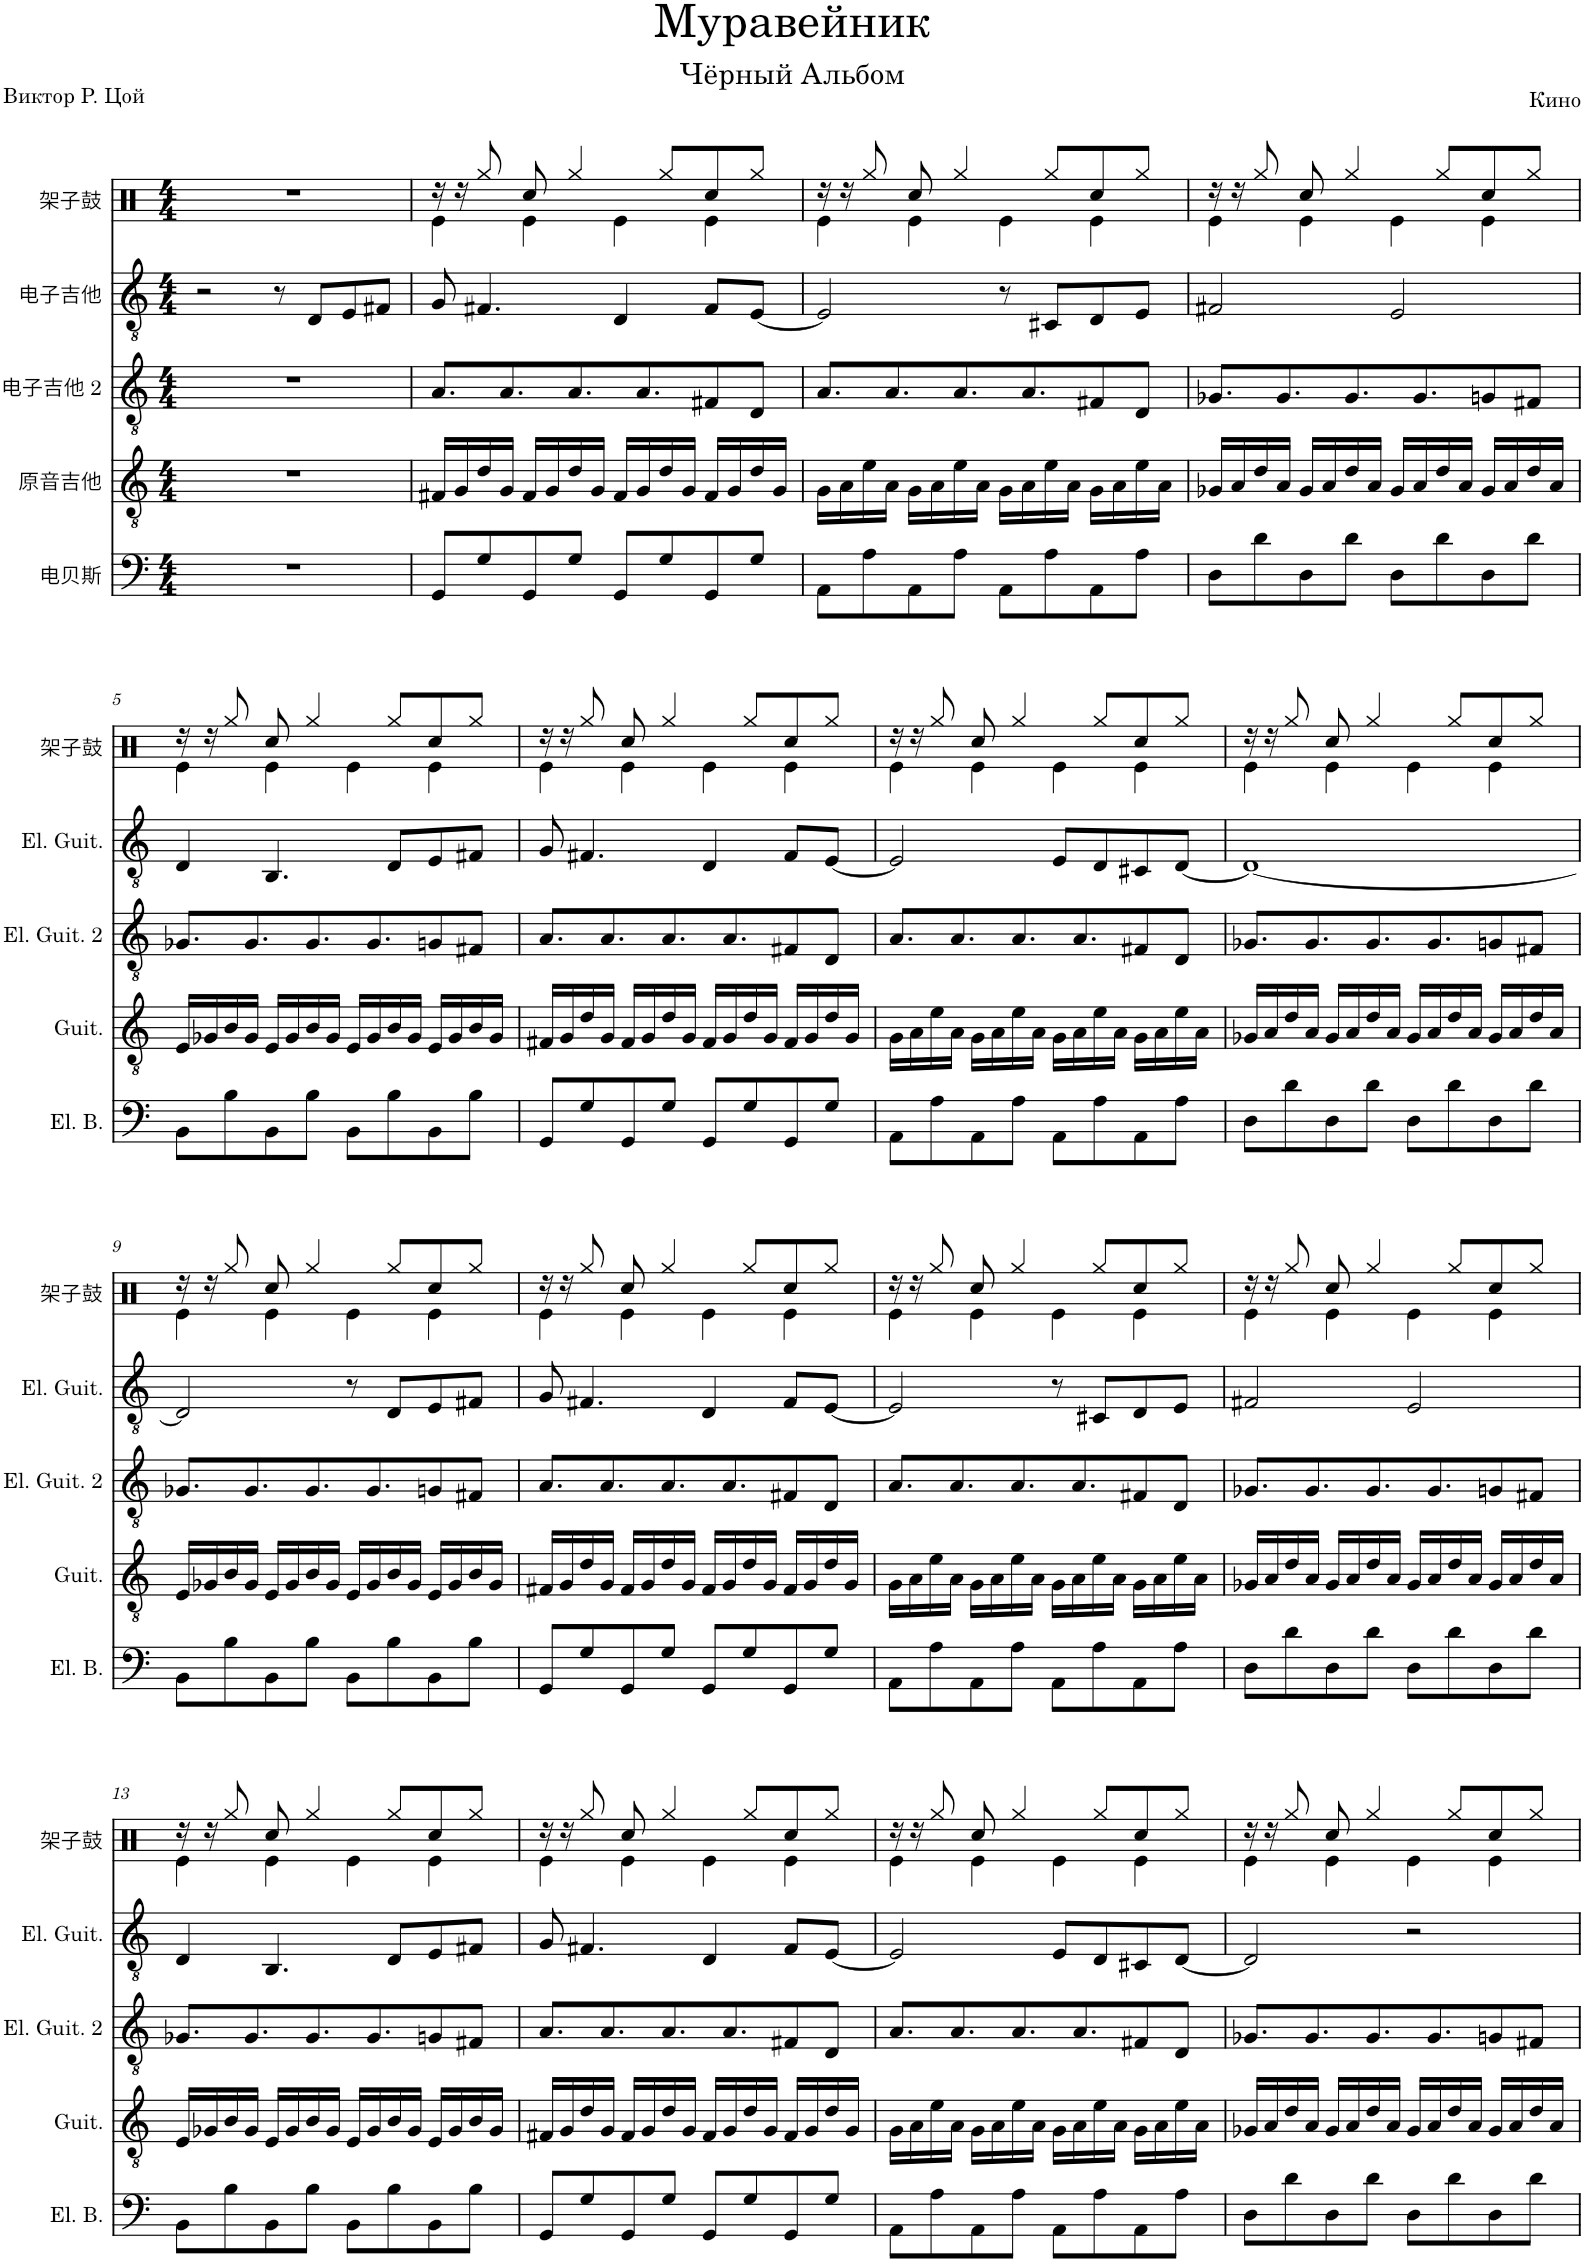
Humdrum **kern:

**kern	**kern	**kern	**kern	**kern	**kern	**kern	**kern	**kern
*part5	*part5	*part4	*part4	*part3	*part3	*part2	*part2	*part1
*staff9	*staff8	*staff7	*staff6	*staff5	*staff4	*staff3	*staff2	*staff1
*I"电贝斯	*	*I"原音吉他	*	*I"电子吉他 2	*	*I"电子吉他	*	*I"架子鼓
*stria4	*	*stria6	*	*stria6	*	*stria6	*	*
*	*clefF4	*	*clefGv2	*	*clefGv2	*	*clefGv2	*clefX
*Trd7c12	*Trd7c12	*	*	*	*	*	*	*
*k[]	*k[]	*k[]	*k[]	*k[]	*k[]	*k[]	*k[]	*k[]
*M4/4	*M4/4	*M4/4	*M4/4	*M4/4	*M4/4	*M4/4	*M4/4	*M4/4
=1	=1	=1	=1	=1	=1	=1	=1	=1
1r	1r	1r	1r	1r	1r	2r	2r	1r
.	.	.	.	.	.	8r	8r	.
.	.	.	.	.	.	8D	8D/L	.
.	.	.	.	.	.	8E\L	8E/	.
.	.	.	.	.	.	8F#\J	8F#X/J	.
=2	=2	=2	=2	=2	=2	=2	=2	=2
*	*	*	*	*	*	*	*	*^
8GG\L	8GG/L	16F#\LL	16F#X/LL	8.A\L	8.A/L	8G	8G/	16r	4Re\
.	.	16G\J	16G/	.	.	.	.	16r	.
8G\J	8G/	16d\L	16d/	.	.	4.F#	4.F#X/	8Rgg/	.
.	.	16G\JJ	16G/JJ	8.A\J	8.A/	.	.	.	.
8GG\L	8GG/	16F#\LL	16F#/LL	.	.	.	.	8Rcc/	4Re\
.	.	16G\J	16G/	.	.	.	.	.	.
8G\J	8G/J	16d\L	16d/	8.A\L	8.A/	.	.	4Rgg/	.
.	.	16G\JJ	16G/JJ	.	.	.	.	.	.
8GG\L	8GG/L	16F#\LL	16F#/LL	.	.	4D	4D/	.	4Re\
.	.	16G\J	16G/	8.A\J	8.A/	.	.	.	.
8G\J	8G/	16d\L	16d/	.	.	.	.	8Rgg/L	.
.	.	16G\JJ	16G/JJ	.	.	.	.	.	.
8GG\L	8GG/	16F#\LL	16F#/LL	8F#X\L	8F#X/	8F#\L	8F#/L	8Rcc/	4Re\
.	.	16G\J	16G/	.	.	.	.	.	.
8G\J	8G/J	16d\L	16d/	8D\J	8D/J	[8E\J	[8E/J	8Rgg/J	.
.	.	16G\JJ	16G/JJ	.	.	.	.	.	.
=3	=3	=3	=3	=3	=3	=3	=3	=3	=3
8AA\L	8AA\L	16G\LL	16G\LL	8.A\L	8.A/L	2E]	2E/]	16r	4Re\
.	.	16A\J	16A\	.	.	.	.	16r	.
8A\J	8A\	16e\L	16e\	.	.	.	.	8Rgg/	.
.	.	16A\JJ	16A\JJ	8.A\J	8.A/	.	.	.	.
8AA\L	8AA\	16G\LL	16G\LL	.	.	.	.	8Rcc/	4Re\
.	.	16A\J	16A\	.	.	.	.	.	.
8A\J	8A\J	16e\L	16e\	8.A\L	8.A/	.	.	4Rgg/	.
.	.	16A\JJ	16A\JJ	.	.	.	.	.	.
8AA\L	8AA\L	16G\LL	16G\LL	.	.	8r	8r	.	4Re\
.	.	16A\J	16A\	8.A\J	8.A/	.	.	.	.
8A\J	8A\	16e\L	16e\	.	.	8C#	8C#X/L	8Rgg/L	.
.	.	16A\JJ	16A\JJ	.	.	.	.	.	.
8AA\L	8AA\	16G\LL	16G\LL	8F#X\L	8F#X/	8D\L	8D/	8Rcc/	4Re\
.	.	16A\J	16A\	.	.	.	.	.	.
8A\J	8A\J	16e\L	16e\	8D\J	8D/J	8E\J	8E/J	8Rgg/J	.
.	.	16A\JJ	16A\JJ	.	.	.	.	.	.
=4	=4	=4	=4	=4	=4	=4	=4	=4	=4
8D\L	8D\L	16G-\LL	16G-X/LL	8.G-\L	8.G-X/L	2F#	2F#X/	16r	4Re\
.	.	16A\J	16A/	.	.	.	.	16r	.
8d\J	8d\	16d\L	16d/	.	.	.	.	8Rgg/	.
.	.	16A\JJ	16A/JJ	8.G-\J	8.G-/	.	.	.	.
8D\L	8D\	16G-\LL	16G-/LL	.	.	.	.	8Rcc/	4Re\
.	.	16A\J	16A/	.	.	.	.	.	.
8d\J	8d\J	16d\L	16d/	8.G-\L	8.G-/	.	.	4Rgg/	.
.	.	16A\JJ	16A/JJ	.	.	.	.	.	.
8D\L	8D\L	16G-\LL	16G-/LL	.	.	2E	2E/	.	4Re\
.	.	16A\J	16A/	8.G-\J	8.G-/	.	.	.	.
8d\J	8d\	16d\L	16d/	.	.	.	.	8Rgg/L	.
.	.	16A\JJ	16A/JJ	.	.	.	.	.	.
8D\L	8D\	16G-\LL	16G-/LL	8G\L	8Gn/	.	.	8Rcc/	4Re\
.	.	16A\J	16A/	.	.	.	.	.	.
8d\J	8d\J	16d\L	16d/	8F#\J	8F#X/J	.	.	8Rgg/J	.
.	.	16A\JJ	16A/JJ	.	.	.	.	.	.
!!LO:LB:g=z	!!
=5	=5	=5	=5	=5	=5	=5	=5	=5	=5
8BB\L	8BB\L	16E\LL	16E/LL	8.G-\L	8.G-X/L	4D	4D/	16r	4Re\
.	.	16G-\J	16G-X/	.	.	.	.	16r	.
8B\J	8B\	16B\L	16B/	.	.	.	.	8Rgg/	.
.	.	16G-\JJ	16G-/JJ	8.G-\J	8.G-/	.	.	.	.
8BB\L	8BB\	16E\LL	16E/LL	.	.	4.BB	4.BB/	8Rcc/	4Re\
.	.	16G-\J	16G-/	.	.	.	.	.	.
8B\J	8B\J	16B\L	16B/	8.G-\L	8.G-/	.	.	4Rgg/	.
.	.	16G-\JJ	16G-/JJ	.	.	.	.	.	.
8BB\L	8BB\L	16E\LL	16E/LL	.	.	.	.	.	4Re\
.	.	16G-\J	16G-/	8.G-\J	8.G-/	.	.	.	.
8B\J	8B\	16B\L	16B/	.	.	8D	8D/L	8Rgg/L	.
.	.	16G-\JJ	16G-/JJ	.	.	.	.	.	.
8BB\L	8BB\	16E\LL	16E/LL	8G\L	8Gn/	8E\L	8E/	8Rcc/	4Re\
.	.	16G-\J	16G-/	.	.	.	.	.	.
8B\J	8B\J	16B\L	16B/	8F#\J	8F#X/J	8F#\J	8F#X/J	8Rgg/J	.
.	.	16G-\JJ	16G-/JJ	.	.	.	.	.	.
=6	=6	=6	=6	=6	=6	=6	=6	=6	=6
8GG\L	8GG/L	16F#\LL	16F#X/LL	8.A\L	8.A/L	8G	8G/	16r	4Re\
.	.	16G\J	16G/	.	.	.	.	16r	.
8G\J	8G/	16d\L	16d/	.	.	4.F#	4.F#X/	8Rgg/	.
.	.	16G\JJ	16G/JJ	8.A\J	8.A/	.	.	.	.
8GG\L	8GG/	16F#\LL	16F#/LL	.	.	.	.	8Rcc/	4Re\
.	.	16G\J	16G/	.	.	.	.	.	.
8G\J	8G/J	16d\L	16d/	8.A\L	8.A/	.	.	4Rgg/	.
.	.	16G\JJ	16G/JJ	.	.	.	.	.	.
8GG\L	8GG/L	16F#\LL	16F#/LL	.	.	4D	4D/	.	4Re\
.	.	16G\J	16G/	8.A\J	8.A/	.	.	.	.
8G\J	8G/	16d\L	16d/	.	.	.	.	8Rgg/L	.
.	.	16G\JJ	16G/JJ	.	.	.	.	.	.
8GG\L	8GG/	16F#\LL	16F#/LL	8F#X\L	8F#X/	8F#\L	8F#/L	8Rcc/	4Re\
.	.	16G\J	16G/	.	.	.	.	.	.
8G\J	8G/J	16d\L	16d/	8D\J	8D/J	[8E\J	[8E/J	8Rgg/J	.
.	.	16G\JJ	16G/JJ	.	.	.	.	.	.
=7	=7	=7	=7	=7	=7	=7	=7	=7	=7
8AA\L	8AA\L	16G\LL	16G\LL	8.A\L	8.A/L	2E]	2E/]	16r	4Re\
.	.	16A\J	16A\	.	.	.	.	16r	.
8A\J	8A\	16e\L	16e\	.	.	.	.	8Rgg/	.
.	.	16A\JJ	16A\JJ	8.A\J	8.A/	.	.	.	.
8AA\L	8AA\	16G\LL	16G\LL	.	.	.	.	8Rcc/	4Re\
.	.	16A\J	16A\	.	.	.	.	.	.
8A\J	8A\J	16e\L	16e\	8.A\L	8.A/	.	.	4Rgg/	.
.	.	16A\JJ	16A\JJ	.	.	.	.	.	.
8AA\L	8AA\L	16G\LL	16G\LL	.	.	8E\L	8E/L	.	4Re\
.	.	16A\J	16A\	8.A\J	8.A/	.	.	.	.
8A\J	8A\	16e\L	16e\	.	.	8D\J	8D/	8Rgg/L	.
.	.	16A\JJ	16A\JJ	.	.	.	.	.	.
8AA\L	8AA\	16G\LL	16G\LL	8F#X\L	8F#X/	8C#\L	8C#X/	8Rcc/	4Re\
.	.	16A\J	16A\	.	.	.	.	.	.
8A\J	8A\J	16e\L	16e\	8D\J	8D/J	[8D\J	[8D/J	8Rgg/J	.
.	.	16A\JJ	16A\JJ	.	.	.	.	.	.
=8	=8	=8	=8	=8	=8	=8	=8	=8	=8
8D\L	8D\L	16G-\LL	16G-X/LL	8.G-\L	8.G-X/L	1D_	1D_	16r	4Re\
.	.	16A\J	16A/	.	.	.	.	16r	.
8d\J	8d\	16d\L	16d/	.	.	.	.	8Rgg/	.
.	.	16A\JJ	16A/JJ	8.G-\J	8.G-/	.	.	.	.
8D\L	8D\	16G-\LL	16G-/LL	.	.	.	.	8Rcc/	4Re\
.	.	16A\J	16A/	.	.	.	.	.	.
8d\J	8d\J	16d\L	16d/	8.G-\L	8.G-/	.	.	4Rgg/	.
.	.	16A\JJ	16A/JJ	.	.	.	.	.	.
8D\L	8D\L	16G-\LL	16G-/LL	.	.	.	.	.	4Re\
.	.	16A\J	16A/	8.G-\J	8.G-/	.	.	.	.
8d\J	8d\	16d\L	16d/	.	.	.	.	8Rgg/L	.
.	.	16A\JJ	16A/JJ	.	.	.	.	.	.
8D\L	8D\	16G-\LL	16G-/LL	8G\L	8Gn/	.	.	8Rcc/	4Re\
.	.	16A\J	16A/	.	.	.	.	.	.
8d\J	8d\J	16d\L	16d/	8F#\J	8F#X/J	.	.	8Rgg/J	.
.	.	16A\JJ	16A/JJ	.	.	.	.	.	.
!!LO:LB:g=z	!!
=9	=9	=9	=9	=9	=9	=9	=9	=9	=9
8BB\L	8BB\L	16E\LL	16E/LL	8.G-\L	8.G-X/L	2D]	2D/]	16r	4Re\
.	.	16G-\J	16G-X/	.	.	.	.	16r	.
8B\J	8B\	16B\L	16B/	.	.	.	.	8Rgg/	.
.	.	16G-\JJ	16G-/JJ	8.G-\J	8.G-/	.	.	.	.
8BB\L	8BB\	16E\LL	16E/LL	.	.	.	.	8Rcc/	4Re\
.	.	16G-\J	16G-/	.	.	.	.	.	.
8B\J	8B\J	16B\L	16B/	8.G-\L	8.G-/	.	.	4Rgg/	.
.	.	16G-\JJ	16G-/JJ	.	.	.	.	.	.
8BB\L	8BB\L	16E\LL	16E/LL	.	.	8r	8r	.	4Re\
.	.	16G-\J	16G-/	8.G-\J	8.G-/	.	.	.	.
8B\J	8B\	16B\L	16B/	.	.	8D	8D/L	8Rgg/L	.
.	.	16G-\JJ	16G-/JJ	.	.	.	.	.	.
8BB\L	8BB\	16E\LL	16E/LL	8G\L	8Gn/	8E\L	8E/	8Rcc/	4Re\
.	.	16G-\J	16G-/	.	.	.	.	.	.
8B\J	8B\J	16B\L	16B/	8F#\J	8F#X/J	8F#X\J	8F#X/J	8Rgg/J	.
.	.	16G-\JJ	16G-/JJ	.	.	.	.	.	.
=10	=10	=10	=10	=10	=10	=10	=10	=10	=10
8GG\L	8GG/L	16F#\LL	16F#X/LL	8.A\L	8.A/L	8G	8G/	16r	4Re\
.	.	16G\J	16G/	.	.	.	.	16r	.
8G\J	8G/	16d\L	16d/	.	.	4.F#X	4.F#X/	8Rgg/	.
.	.	16G\JJ	16G/JJ	8.A\J	8.A/	.	.	.	.
8GG\L	8GG/	16F#\LL	16F#/LL	.	.	.	.	8Rcc/	4Re\
.	.	16G\J	16G/	.	.	.	.	.	.
8G\J	8G/J	16d\L	16d/	8.A\L	8.A/	.	.	4Rgg/	.
.	.	16G\JJ	16G/JJ	.	.	.	.	.	.
8GG\L	8GG/L	16F#\LL	16F#/LL	.	.	4D	4D/	.	4Re\
.	.	16G\J	16G/	8.A\J	8.A/	.	.	.	.
8G\J	8G/	16d\L	16d/	.	.	.	.	8Rgg/L	.
.	.	16G\JJ	16G/JJ	.	.	.	.	.	.
8GG\L	8GG/	16F#\LL	16F#/LL	8F#X\L	8F#X/	8F#\L	8F#/L	8Rcc/	4Re\
.	.	16G\J	16G/	.	.	.	.	.	.
8G\J	8G/J	16d\L	16d/	8D\J	8D/J	[8E\J	[8E/J	8Rgg/J	.
.	.	16G\JJ	16G/JJ	.	.	.	.	.	.
=11	=11	=11	=11	=11	=11	=11	=11	=11	=11
8AA\L	8AA\L	16G\LL	16G\LL	8.A\L	8.A/L	2E]	2E/]	16r	4Re\
.	.	16A\J	16A\	.	.	.	.	16r	.
8A\J	8A\	16e\L	16e\	.	.	.	.	8Rgg/	.
.	.	16A\JJ	16A\JJ	8.A\J	8.A/	.	.	.	.
8AA\L	8AA\	16G\LL	16G\LL	.	.	.	.	8Rcc/	4Re\
.	.	16A\J	16A\	.	.	.	.	.	.
8A\J	8A\J	16e\L	16e\	8.A\L	8.A/	.	.	4Rgg/	.
.	.	16A\JJ	16A\JJ	.	.	.	.	.	.
8AA\L	8AA\L	16G\LL	16G\LL	.	.	8r	8r	.	4Re\
.	.	16A\J	16A\	8.A\J	8.A/	.	.	.	.
8A\J	8A\	16e\L	16e\	.	.	8C#X	8C#X/L	8Rgg/L	.
.	.	16A\JJ	16A\JJ	.	.	.	.	.	.
8AA\L	8AA\	16G\LL	16G\LL	8F#X\L	8F#X/	8D\L	8D/	8Rcc/	4Re\
.	.	16A\J	16A\	.	.	.	.	.	.
8A\J	8A\J	16e\L	16e\	8D\J	8D/J	8E\J	8E/J	8Rgg/J	.
.	.	16A\JJ	16A\JJ	.	.	.	.	.	.
=12	=12	=12	=12	=12	=12	=12	=12	=12	=12
8D\L	8D\L	16G-\LL	16G-X/LL	8.G-\L	8.G-X/L	2F#X	2F#X/	16r	4Re\
.	.	16A\J	16A/	.	.	.	.	16r	.
8d\J	8d\	16d\L	16d/	.	.	.	.	8Rgg/	.
.	.	16A\JJ	16A/JJ	8.G-\J	8.G-/	.	.	.	.
8D\L	8D\	16G-\LL	16G-/LL	.	.	.	.	8Rcc/	4Re\
.	.	16A\J	16A/	.	.	.	.	.	.
8d\J	8d\J	16d\L	16d/	8.G-\L	8.G-/	.	.	4Rgg/	.
.	.	16A\JJ	16A/JJ	.	.	.	.	.	.
8D\L	8D\L	16G-\LL	16G-/LL	.	.	2E	2E/	.	4Re\
.	.	16A\J	16A/	8.G-\J	8.G-/	.	.	.	.
8d\J	8d\	16d\L	16d/	.	.	.	.	8Rgg/L	.
.	.	16A\JJ	16A/JJ	.	.	.	.	.	.
8D\L	8D\	16G-\LL	16G-/LL	8G\L	8Gn/	.	.	8Rcc/	4Re\
.	.	16A\J	16A/	.	.	.	.	.	.
8d\J	8d\J	16d\L	16d/	8F#\J	8F#X/J	.	.	8Rgg/J	.
.	.	16A\JJ	16A/JJ	.	.	.	.	.	.
!!LO:LB:g=z	!!
=13	=13	=13	=13	=13	=13	=13	=13	=13	=13
8BB\L	8BB\L	16E\LL	16E/LL	8.G-\L	8.G-X/L	4D	4D/	16r	4Re\
.	.	16G-\J	16G-X/	.	.	.	.	16r	.
8B\J	8B\	16B\L	16B/	.	.	.	.	8Rgg/	.
.	.	16G-\JJ	16G-/JJ	8.G-\J	8.G-/	.	.	.	.
8BB\L	8BB\	16E\LL	16E/LL	.	.	4.BB	4.BB/	8Rcc/	4Re\
.	.	16G-\J	16G-/	.	.	.	.	.	.
8B\J	8B\J	16B\L	16B/	8.G-\L	8.G-/	.	.	4Rgg/	.
.	.	16G-\JJ	16G-/JJ	.	.	.	.	.	.
8BB\L	8BB\L	16E\LL	16E/LL	.	.	.	.	.	4Re\
.	.	16G-\J	16G-/	8.G-\J	8.G-/	.	.	.	.
8B\J	8B\	16B\L	16B/	.	.	8D	8D/L	8Rgg/L	.
.	.	16G-\JJ	16G-/JJ	.	.	.	.	.	.
8BB\L	8BB\	16E\LL	16E/LL	8G\L	8Gn/	8E\L	8E/	8Rcc/	4Re\
.	.	16G-\J	16G-/	.	.	.	.	.	.
8B\J	8B\J	16B\L	16B/	8F#\J	8F#X/J	8F#X\J	8F#X/J	8Rgg/J	.
.	.	16G-\JJ	16G-/JJ	.	.	.	.	.	.
=14	=14	=14	=14	=14	=14	=14	=14	=14	=14
8GG\L	8GG/L	16F#\LL	16F#X/LL	8.A\L	8.A/L	8G	8G/	16r	4Re\
.	.	16G\J	16G/	.	.	.	.	16r	.
8G\J	8G/	16d\L	16d/	.	.	4.F#X	4.F#X/	8Rgg/	.
.	.	16G\JJ	16G/JJ	8.A\J	8.A/	.	.	.	.
8GG\L	8GG/	16F#\LL	16F#/LL	.	.	.	.	8Rcc/	4Re\
.	.	16G\J	16G/	.	.	.	.	.	.
8G\J	8G/J	16d\L	16d/	8.A\L	8.A/	.	.	4Rgg/	.
.	.	16G\JJ	16G/JJ	.	.	.	.	.	.
8GG\L	8GG/L	16F#\LL	16F#/LL	.	.	4D	4D/	.	4Re\
.	.	16G\J	16G/	8.A\J	8.A/	.	.	.	.
8G\J	8G/	16d\L	16d/	.	.	.	.	8Rgg/L	.
.	.	16G\JJ	16G/JJ	.	.	.	.	.	.
8GG\L	8GG/	16F#\LL	16F#/LL	8F#X\L	8F#X/	8F#\L	8F#/L	8Rcc/	4Re\
.	.	16G\J	16G/	.	.	.	.	.	.
8G\J	8G/J	16d\L	16d/	8D\J	8D/J	[8E\J	[8E/J	8Rgg/J	.
.	.	16G\JJ	16G/JJ	.	.	.	.	.	.
=15	=15	=15	=15	=15	=15	=15	=15	=15	=15
8AA\L	8AA\L	16G\LL	16G\LL	8.A\L	8.A/L	2E]	2E/]	16r	4Re\
.	.	16A\J	16A\	.	.	.	.	16r	.
8A\J	8A\	16e\L	16e\	.	.	.	.	8Rgg/	.
.	.	16A\JJ	16A\JJ	8.A\J	8.A/	.	.	.	.
8AA\L	8AA\	16G\LL	16G\LL	.	.	.	.	8Rcc/	4Re\
.	.	16A\J	16A\	.	.	.	.	.	.
8A\J	8A\J	16e\L	16e\	8.A\L	8.A/	.	.	4Rgg/	.
.	.	16A\JJ	16A\JJ	.	.	.	.	.	.
8AA\L	8AA\L	16G\LL	16G\LL	.	.	8E\L	8E/L	.	4Re\
.	.	16A\J	16A\	8.A\J	8.A/	.	.	.	.
8A\J	8A\	16e\L	16e\	.	.	8D\J	8D/	8Rgg/L	.
.	.	16A\JJ	16A\JJ	.	.	.	.	.	.
8AA\L	8AA\	16G\LL	16G\LL	8F#X\L	8F#X/	8C#X\L	8C#X/	8Rcc/	4Re\
.	.	16A\J	16A\	.	.	.	.	.	.
8A\J	8A\J	16e\L	16e\	8D\J	8D/J	[8D\J	[8D/J	8Rgg/J	.
.	.	16A\JJ	16A\JJ	.	.	.	.	.	.
=16	=16	=16	=16	=16	=16	=16	=16	=16	=16
8D\L	8D\L	16G-\LL	16G-X/LL	8.G-\L	8.G-X/L	2D]	2D/]	16r	4Re\
.	.	16A\J	16A/	.	.	.	.	16r	.
8d\J	8d\	16d\L	16d/	.	.	.	.	8Rgg/	.
.	.	16A\JJ	16A/JJ	8.G-\J	8.G-/	.	.	.	.
8D\L	8D\	16G-\LL	16G-/LL	.	.	.	.	8Rcc/	4Re\
.	.	16A\J	16A/	.	.	.	.	.	.
8d\J	8d\J	16d\L	16d/	8.G-\L	8.G-/	.	.	4Rgg/	.
.	.	16A\JJ	16A/JJ	.	.	.	.	.	.
8D\L	8D\L	16G-\LL	16G-/LL	.	.	2r	2r	.	4Re\
.	.	16A\J	16A/	8.G-\J	8.G-/	.	.	.	.
8d\J	8d\	16d\L	16d/	.	.	.	.	8Rgg/L	.
.	.	16A\JJ	16A/JJ	.	.	.	.	.	.
8D\L	8D\	16G-\LL	16G-/LL	8G\L	8Gn/	.	.	8Rcc/	4Re\
.	.	16A\J	16A/	.	.	.	.	.	.
8d\J	8d\J	16d\L	16d/	8F#\J	8F#X/J	.	.	8Rgg/J	.
.	.	16A\JJ	16A/JJ	.	.	.	.	.	.
*	*	*	*	*	*	*	*	*v	*v
=	=	=	=	=	=	=	=	=
*-	*-	*-	*-	*-	*-	*-	*-	*-
